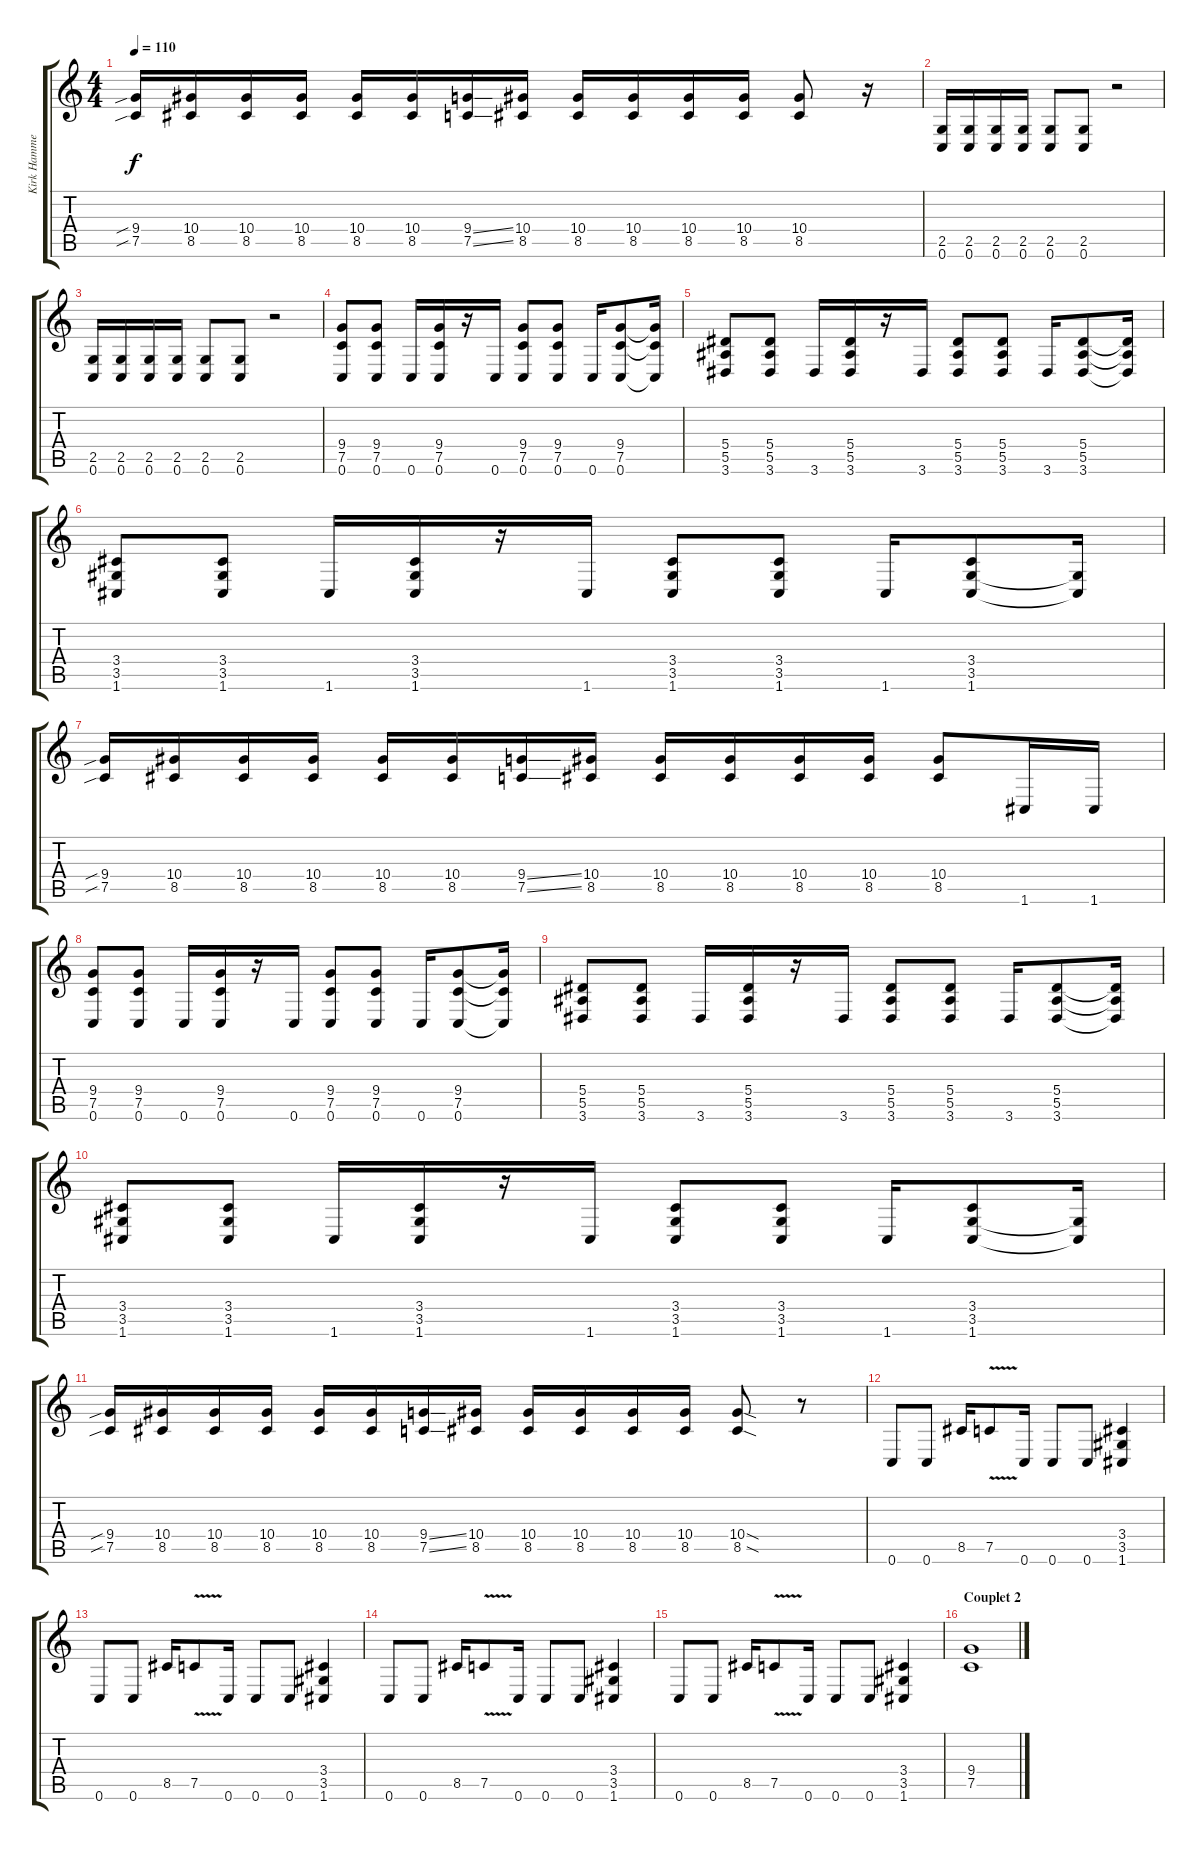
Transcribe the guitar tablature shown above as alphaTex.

\track ("Kirk Hammet" "Kirk Hamme") {instrument distortionguitar}
\staff {score tabs}
\tuning (C4 G3 Eb3 Bb2 F2 C2) {hide}
\ts (4 4)
\tempo 110
\clef g2
\ks c
(9.4{sib} 7.5{sib}).16{dy f} (10.4 8.5).16 (10.4 8.5).16 (10.4 8.5).16 (10.4 8.5).16 (10.4 8.5).16 (9.4{ss} 7.5{ss}).16 (10.4 8.5).16 (10.4 8.5).16 (10.4 8.5).16 (10.4 8.5).16 (10.4 8.5).16 (10.4 8.5).8 r.16 |
(2.5 0.6).16 (2.5 0.6).16 (2.5 0.6).16 (2.5 0.6).16 (2.5 0.6).8 (2.5 0.6).8 r.2 |
(2.5 0.6).16 (2.5 0.6).16 (2.5 0.6).16 (2.5 0.6).16 (2.5 0.6).8 (2.5 0.6).8 r.2 |
(9.4 7.5 0.6).8 (9.4 7.5 0.6).8 0.6.16 (9.4 7.5 0.6).16 r.16 0.6.16 (9.4 7.5 0.6).8 (9.4 7.5 0.6).8 0.6.16 (9.4 7.5 0.6).8 (9.4{t} 7.5{t} 0.6{t}).16 |
(5.4 5.5 3.6).8 (5.4 5.5 3.6).8 3.6.16 (5.4 5.5 3.6).16 r.16 3.6.16 (5.4 5.5 3.6).8 (5.4 5.5 3.6).8 3.6.16 (5.4 5.5 3.6).8 (5.4{t} 5.5{t} 3.6{t}).16 |
(3.4 3.5 1.6).8 (3.4 3.5 1.6).8 1.6.16 (3.4 3.5 1.6).16 r.16 1.6.16 (3.4 3.5 1.6).8 (3.4 3.5 1.6).8 1.6.16 (3.4 3.5 1.6).8 (3.5{t} 1.6{t}).16 |
(9.4{sib} 7.5{sib}).16 (10.4 8.5).16 (10.4 8.5).16 (10.4 8.5).16 (10.4 8.5).16 (10.4 8.5).16 (9.4{ss} 7.5{ss}).16 (10.4 8.5).16 (10.4 8.5).16 (10.4 8.5).16 (10.4 8.5).16 (10.4 8.5).16 (10.4 8.5).8 1.6.16 1.6.16 |
(9.4 7.5 0.6).8 (9.4 7.5 0.6).8 0.6.16 (9.4 7.5 0.6).16 r.16 0.6.16 (9.4 7.5 0.6).8 (9.4 7.5 0.6).8 0.6.16 (9.4 7.5 0.6).8 (9.4{t} 7.5{t} 0.6{t}).16 |
(5.4 5.5 3.6).8 (5.4 5.5 3.6).8 3.6.16 (5.4 5.5 3.6).16 r.16 3.6.16 (5.4 5.5 3.6).8 (5.4 5.5 3.6).8 3.6.16 (5.4 5.5 3.6).8 (5.4{t} 5.5{t} 3.6{t}).16 |
(3.4 3.5 1.6).8 (3.4 3.5 1.6).8 1.6.16 (3.4 3.5 1.6).16 r.16 1.6.16 (3.4 3.5 1.6).8 (3.4 3.5 1.6).8 1.6.16 (3.4 3.5 1.6).8 (3.5{t} 1.6{t}).16 |
(9.4{sib} 7.5{sib}).16 (10.4 8.5).16 (10.4 8.5).16 (10.4 8.5).16 (10.4 8.5).16 (10.4 8.5).16 (9.4{ss} 7.5{ss}).16 (10.4 8.5).16 (10.4 8.5).16 (10.4 8.5).16 (10.4 8.5).16 (10.4 8.5).16 (10.4{sod} 8.5{sod}).8 r.8 |
0.6.8 0.6.8 8.5.16 7.5{v}.8 0.6.16 0.6.8 0.6.8 (3.4 3.5 1.6).4 |
0.6.8 0.6.8 8.5.16 7.5{v}.8 0.6.16 0.6.8 0.6.8 (3.4 3.5 1.6).4 |
0.6.8 0.6.8 8.5.16 7.5{v}.8 0.6.16 0.6.8 0.6.8 (3.4 3.5 1.6).4 |
0.6.8 0.6.8 8.5.16 7.5{v}.8 0.6.16 0.6.8 0.6.8 (3.4 3.5 1.6).4 |
\section ("" "Couplet 2")
(9.4 7.5).1{volume 8}
